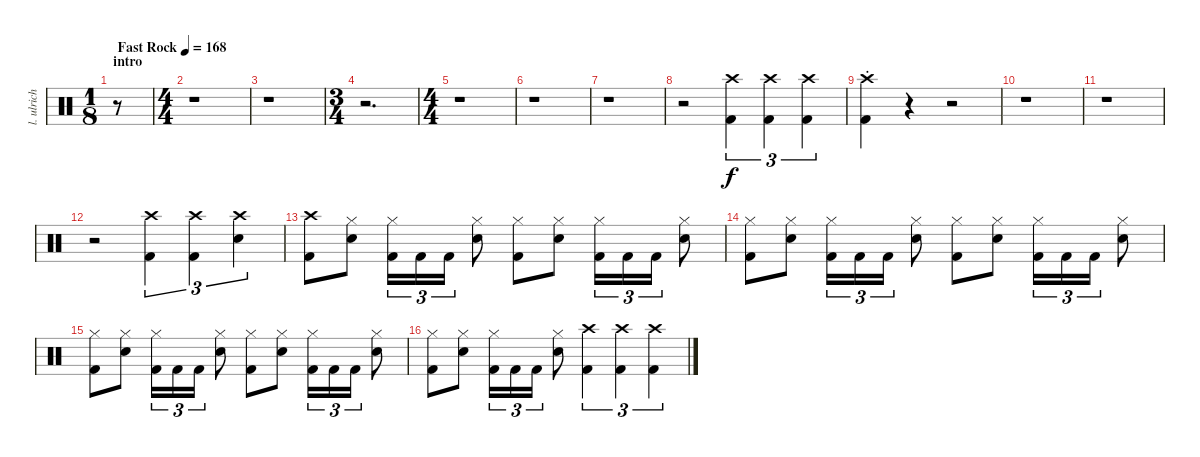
\track ("l. ulrich - drums" "l. ulrich ") {instrument percussion}
\staff {score}
\articulation defaults
\ts (1 8)
\section ("" "intro")
\tempo (168 "Fast Rock")
\clef neutral
\ks c
r.8{dy f} |
\ts (4 4)
r.1 |
r.1 |
\ts (3 4)
r.2{d} |
\ts (4 4)
r.1 |
r.1 |
r.1 |
r.2 ("Crash high (hit)" "Kick (hit) 2").4{tu (3 2)} ("Crash high (hit)" "Kick (hit) 2").4{tu (3 2)} ("Crash high (hit)" "Kick (hit) 2").4{tu (3 2)} |
("Crash high (hit)"{st} "Kick (hit) 2"{st}).4 r.4 r.2 |
r.1 |
r.1 |
r.2 ("Crash high (hit)" "Kick (hit) 2").4{tu (3 2)} ("Crash high (hit)" "Kick (hit) 2").4{tu (3 2)} ("Crash high (hit)" "Snare (hit) 2").4{tu (3 2)} |
("Crash high (hit)" "Kick (hit) 2").8 ("Hi-Hat (closed)" "Snare (hit) 2").8 ("Hi-Hat (closed)" "Kick (hit) 2").16{tu (3 2)} "Kick (hit) 2".16{tu (3 2)} "Kick (hit) 2".16{tu (3 2)} ("Hi-Hat (closed)" "Snare (hit) 2").8 ("Hi-Hat (closed)" "Kick (hit) 2").8 ("Hi-Hat (closed)" "Snare (hit) 2").8 ("Hi-Hat (closed)" "Kick (hit) 2").16{tu (3 2)} "Kick (hit) 2".16{tu (3 2)} "Kick (hit) 2".16{tu (3 2)} ("Hi-Hat (closed)" "Snare (hit) 2").8 |
("Hi-Hat (closed)" "Kick (hit) 2").8 ("Hi-Hat (closed)" "Snare (hit) 2").8 ("Hi-Hat (closed)" "Kick (hit) 2").16{tu (3 2)} "Kick (hit) 2".16{tu (3 2)} "Kick (hit) 2".16{tu (3 2)} ("Hi-Hat (closed)" "Snare (hit) 2").8 ("Hi-Hat (closed)" "Kick (hit) 2").8 ("Hi-Hat (closed)" "Snare (hit) 2").8 ("Hi-Hat (closed)" "Kick (hit) 2").16{tu (3 2)} "Kick (hit) 2".16{tu (3 2)} "Kick (hit) 2".16{tu (3 2)} ("Hi-Hat (closed)" "Snare (hit) 2").8 |
("Hi-Hat (closed)" "Kick (hit) 2").8 ("Hi-Hat (closed)" "Snare (hit) 2").8 ("Hi-Hat (closed)" "Kick (hit) 2").16{tu (3 2)} "Kick (hit) 2".16{tu (3 2)} "Kick (hit) 2".16{tu (3 2)} ("Hi-Hat (closed)" "Snare (hit) 2").8 ("Hi-Hat (closed)" "Kick (hit) 2").8 ("Hi-Hat (closed)" "Snare (hit) 2").8 ("Hi-Hat (closed)" "Kick (hit) 2").16{tu (3 2)} "Kick (hit) 2".16{tu (3 2)} "Kick (hit) 2".16{tu (3 2)} ("Hi-Hat (closed)" "Snare (hit) 2").8 |
("Hi-Hat (closed)" "Kick (hit) 2").8 ("Hi-Hat (closed)" "Snare (hit) 2").8 ("Hi-Hat (closed)" "Kick (hit) 2").16{tu (3 2)} "Kick (hit) 2".16{tu (3 2)} "Kick (hit) 2".16{tu (3 2)} ("Hi-Hat (closed)" "Snare (hit) 2").8 ("Crash high (hit)" "Kick (hit) 2").4{tu (3 2)} ("Crash high (hit)" "Kick (hit) 2").4{tu (3 2)} ("Crash high (hit)" "Kick (hit) 2").4{tu (3 2)}
